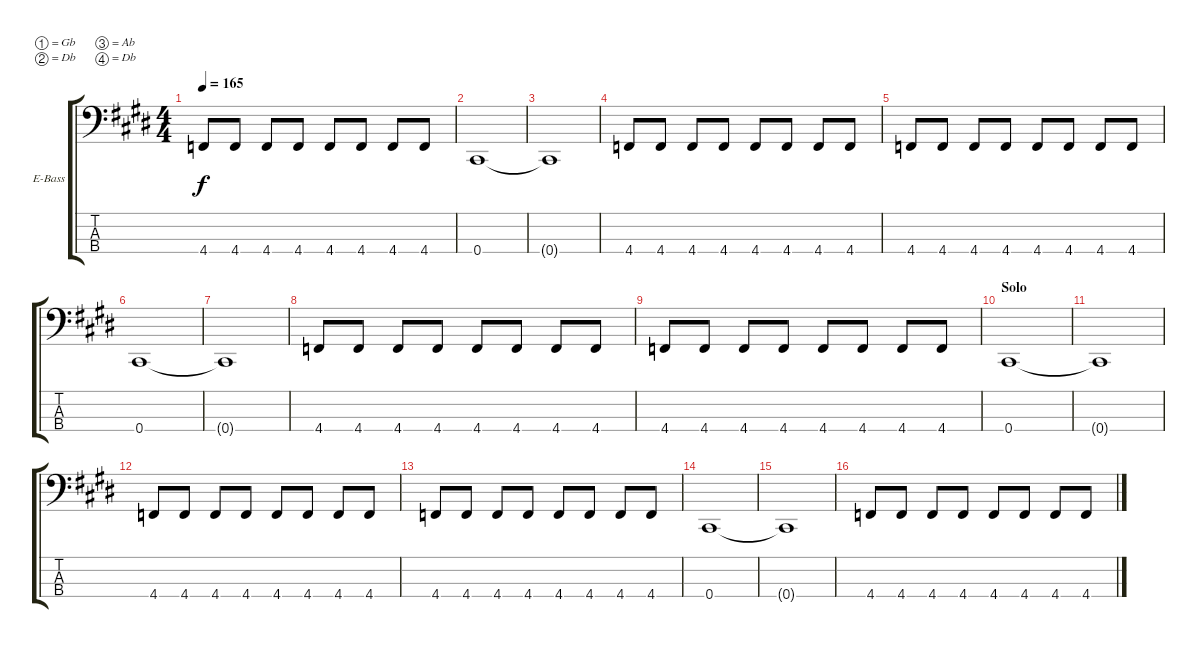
\defaultSystemsLayout 4
\bracketExtendMode groupsimilarinstruments
\firstSystemTrackNameOrientation horizontal
\otherSystemsTrackNameOrientation horizontal
\track ("Brent Fox - Bass" "E-Bass") {instrument electricbassfinger}
\staff {score tabs}
\tuning (Gb2 Db2 Ab1 Db1)
\ts (4 4)
\tempo 165
\clef f4
\ks c#minor
4.4.8{dy f} 4.4.8 4.4.8 4.4.8 4.4.8 4.4.8 4.4.8 4.4.8 |
0.4.1 |
0.4{t}.1 |
4.4.8 4.4.8 4.4.8 4.4.8 4.4.8 4.4.8 4.4.8 4.4.8 |
4.4.8 4.4.8 4.4.8 4.4.8 4.4.8 4.4.8 4.4.8 4.4.8 |
0.4.1 |
0.4{t}.1 |
4.4.8 4.4.8 4.4.8 4.4.8 4.4.8 4.4.8 4.4.8 4.4.8 |
4.4.8 4.4.8 4.4.8 4.4.8 4.4.8 4.4.8 4.4.8 4.4.8 |
\section ("" "Solo")
0.4.1 |
0.4{t}.1 |
4.4.8 4.4.8 4.4.8 4.4.8 4.4.8 4.4.8 4.4.8 4.4.8 |
4.4.8 4.4.8 4.4.8 4.4.8 4.4.8 4.4.8 4.4.8 4.4.8 |
0.4.1 |
0.4{t}.1 |
4.4.8 4.4.8 4.4.8 4.4.8 4.4.8 4.4.8 4.4.8 4.4.8
